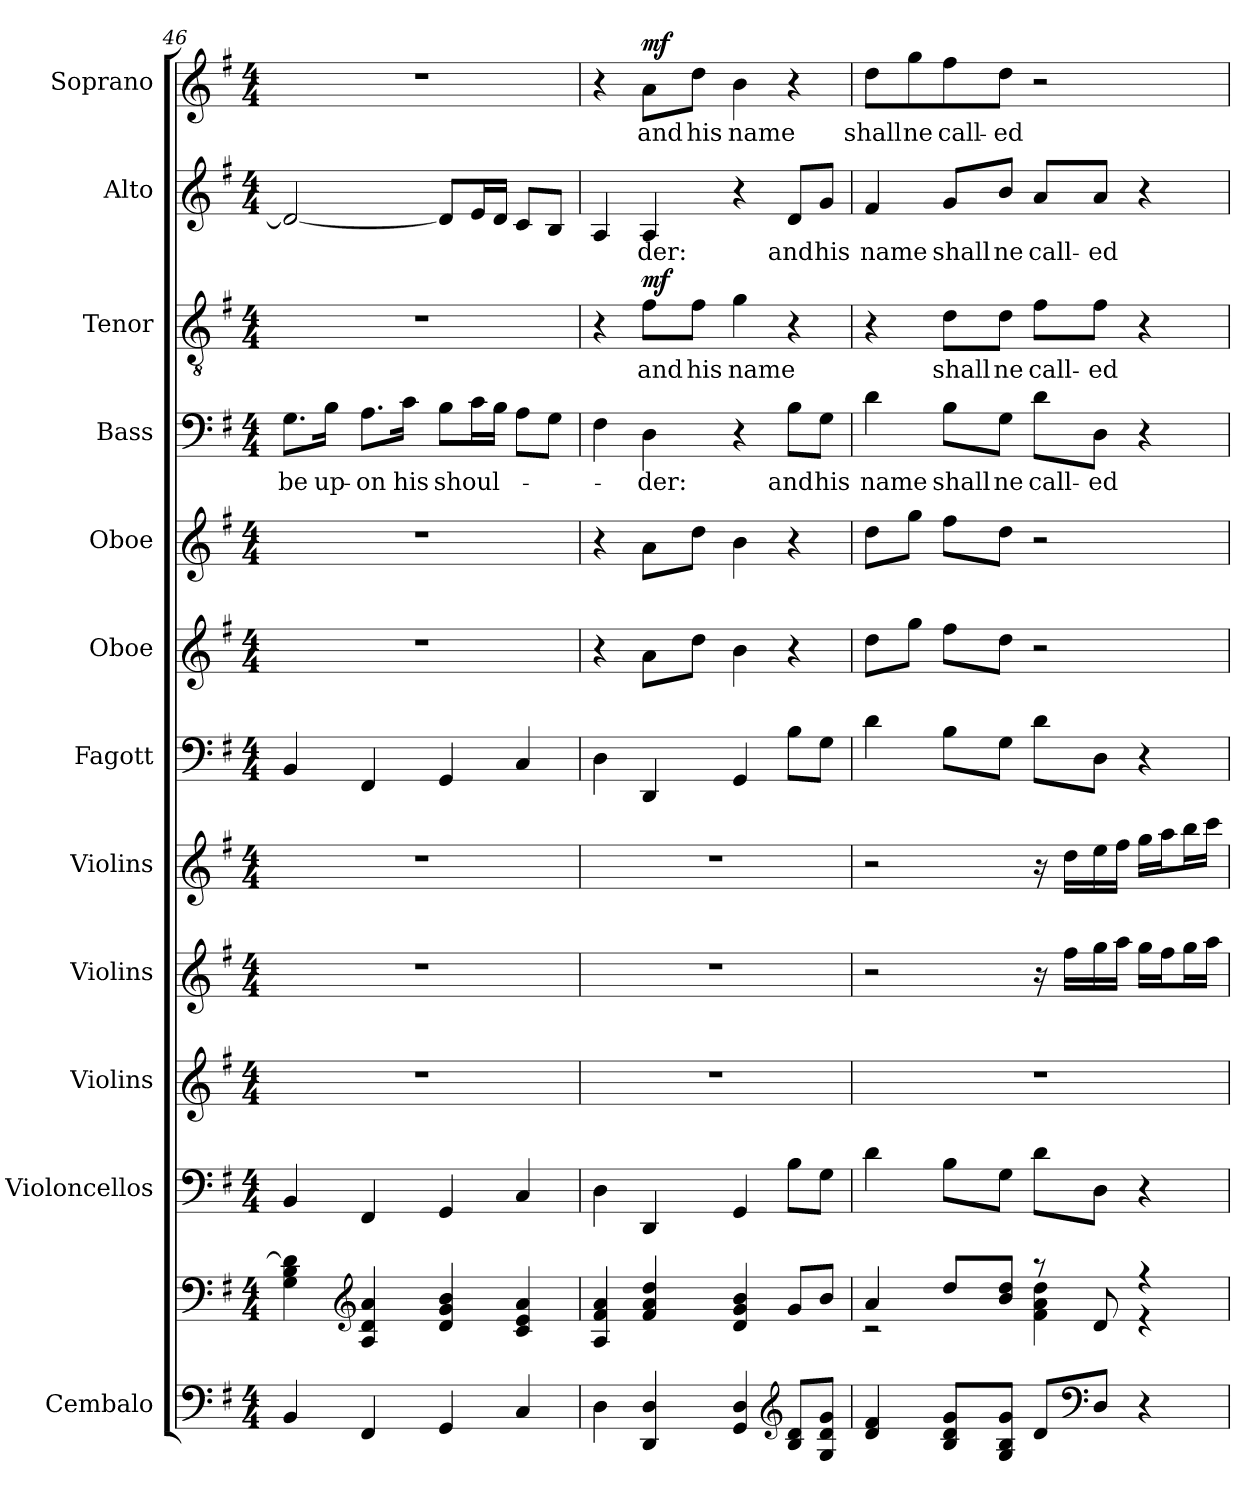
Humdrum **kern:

**kern	**kern	**kern	**kern	**kern	**kern	**kern	**kern	**kern	**kern	**text	**kern	**text	**dynam	**kern	**text	**kern	**text	**dynam
*part12	*part12	*part11	*part10	*part9	*part8	*part7	*part6	*part5	*part4	*part4	*part3	*part3	*part3	*part2	*part2	*part1	*part1	*part1
*staff13	*staff12	*staff11	*staff10	*staff9	*staff8	*staff7	*staff6	*staff5	*staff4	*staff4	*staff3	*staff3	*staff3	*staff2	*staff2	*staff1	*staff1	*staff1
*I"Cembalo	*	*I"Violoncellos	*I"Violins	*I"Violins	*I"Violins	*I"Fagott	*I"Oboe	*I"Oboe	*I"Bass	*	*I"Tenor	*	*	*I"Alto	*	*I"Soprano	*	*
*	*	*I'Vcs.	*I'Vlns.	*I'Vlns.	*I'Vlns.	*I'Fag.	*I'Ob.	*I'Ob.	*I'B.	*	*I'T.	*	*	*I'A.	*	*I'S.	*	*
!!LO:LB:g=z
*clefF4	*clefF4	*clefF4	*clefG2	*clefG2	*clefG2	*clefF4	*clefG2	*clefG2	*clefF4	*	*clefGv2	*	*	*clefG2	*	*clefG2	*	*
*k[f#]	*k[f#]	*k[f#]	*k[f#]	*k[f#]	*k[f#]	*k[f#]	*k[f#]	*k[f#]	*k[f#]	*	*k[f#]	*	*	*k[f#]	*	*k[f#]	*	*
*M4/4	*M4/4	*M4/4	*M4/4	*M4/4	*M4/4	*M4/4	*M4/4	*M4/4	*M4/4	*	*M4/4	*	*	*M4/4	*	*M4/4	*	*
=46	=46	=46	=46	=46	=46	=46	=46	=46	=46	=46	=46	=46	=46	=46	=46	=46	=46	=46
!	!	!	!	!	!	!	!	!	!	!LO:LY:b	!	!	!	!	!	!	!	!
4BB/	4G\ 4B\ 4d\]	4BB/	1r	1r	1r	4BB/	1r	1r	8.G\L	be	1r	.	.	2d/_	.	1r	.	.
!	!	!	!	!	!	!	!	!	!	!LO:LY:b	!	!	!	!	!	!	!	!
.	.	.	.	.	.	.	.	.	16B\Jk	up-	.	.	.	.	.	.	.	.
*	*clefG2	*	*	*	*	*	*	*	*	*	*	*	*	*	*	*	*	*
!	!	!	!	!	!	!	!	!	!	!LO:LY:b	!	!	!	!	!	!	!	!
4FF#/	4A/ 4d/ 4a/	4FF#/	.	.	.	4FF#/	.	.	8.A\L	-on	.	.	.	.	.	.	.	.
!	!	!	!	!	!	!	!	!	!	!LO:LY:b	!	!	!	!	!	!	!	!
.	.	.	.	.	.	.	.	.	16c\Jk	his	.	.	.	.	.	.	.	.
!	!	!	!	!	!	!	!	!	!	!LO:LY:b	!	!	!	!	!	!	!	!
4GG/	4d/ 4g/ 4b/	4GG/	.	.	.	4GG/	.	.	8B\L	shoul-	.	.	.	8d/L]	.	.	.	.
.	.	.	.	.	.	.	.	.	16c\L	.	.	.	.	16e/L	.	.	.	.
.	.	.	.	.	.	.	.	.	16B\JJ	.	.	.	.	16d/JJ	.	.	.	.
4C/	4c/ 4e/ 4a/	4C/	.	.	.	4C/	.	.	8A\L	.	.	.	.	8c/L	.	.	.	.
.	.	.	.	.	.	.	.	.	8G\J	.	.	.	.	8B/J	.	.	.	.
=47	=47	=47	=47	=47	=47	=47	=47	=47	=47	=47	=47	=47	=47	=47	=47	=47	=47	=47
4D\	4A/ 4f#/ 4a/	4D\	1r	1r	1r	4D\	4r	4r	4F#\	.	4r	.	.	4A/	.	4r	.	.
!	!	!	!	!	!	!	!	!	!	!LO:LY:b	!	!LO:LY:b	!LO:DY:a	!	!LO:LY:b	!	!LO:LY:b	!LO:DY:a
4DD/ 4D/	4f#/ 4a/ 4dd/	4DD/	.	.	.	4DD/	8a\L	8a\L	4D\	-der:	8f#\L	and	mf	4A/	-der:	8a\L	and	mf
!	!	!	!	!	!	!	!	!	!	!	!	!LO:LY:b	!	!	!	!	!LO:LY:b	!
.	.	.	.	.	.	.	8dd\J	8dd\J	.	.	8f#\J	his	.	.	.	8dd\J	his	.
!	!	!	!	!	!	!	!	!	!	!	!	!LO:LY:b	!	!	!	!	!LO:LY:b	!
4GG/ 4D/	4d/ 4g/ 4b/	4GG/	.	.	.	4GG/	4b\	4b\	4r	.	4g\	name	.	4r	.	4b\	name	.
*clefG2	*	*	*	*	*	*	*	*	*	*	*	*	*	*	*	*	*	*
!	!	!	!	!	!	!	!	!	!	!LO:LY:b	!	!	!	!	!LO:LY:b	!	!	!
8B/ 8d/L	8g/L	8B\L	.	.	.	8B\L	4r	4r	8B\L	and	4r	.	.	8d/L	and	4r	.	.
!	!	!	!	!	!	!	!	!	!	!LO:LY:b	!	!	!	!	!LO:LY:b	!	!	!
8G/ 8d/ 8g/J	8b/J	8G\J	.	.	.	8G\J	.	.	8G\J	his	.	.	.	8g/J	his	.	.	.
=48	=48	=48	=48	=48	=48	=48	=48	=48	=48	=48	=48	=48	=48	=48	=48	=48	=48	=48
*	*^	*	*	*	*	*	*	*	*	*	*	*	*	*	*	*	*	*
!	!	!	!	!	!	!	!	!	!	!	!LO:LY:b	!	!	!	!	!LO:LY:b	!	!LO:LY:b	!
4d/ 4f#/	4a/	2r	4d\	1r	2r	2r	4d\	8dd\L	8dd\L	4d\	name	4r	.	.	4f#/	name	8dd\L	shall	.
!	!	!	!	!	!	!	!	!	!	!	!	!	!	!	!	!	!	!LO:LY:b	!
.	.	.	.	.	.	.	.	8gg\J	8gg\J	.	.	.	.	.	.	.	8gg\	ne	.
!	!	!	!	!	!	!	!	!	!	!	!LO:LY:b	!	!LO:LY:b	!	!	!LO:LY:b	!	!LO:LY:b	!
8B/ 8d/ 8g/L	8dd/L	.	8B\L	.	.	.	8B\L	8ff#\L	8ff#\L	8B\L	shall	8d\L	shall	.	8g/L	shall	8ff#\	call-	.
!	!	!	!	!	!	!	!	!	!	!	!LO:LY:b	!	!LO:LY:b	!	!	!LO:LY:b	!	!LO:LY:b	!
8G/ 8B/ 8g/J	8b/ 8dd/J	.	8G\J	.	.	.	8G\J	8dd\J	8dd\J	8G\J	ne	8d\J	ne	.	8b/J	ne	8dd\J	-ed	.
!	!	!	!	!	!	!	!	!	!	!	!LO:LY:b	!	!LO:LY:b	!	!	!LO:LY:b	!	!	!
8d/L	8r	4f#\ 4a\ 4dd\	8d\L	.	16r	16r	8d\L	2r	2r	8d\L	call-	8f#\L	call-	.	8a/L	call-	2r	.	.
.	.	.	.	.	16ff#\LL	16dd\LL	.	.	.	.	.	.	.	.	.	.	.	.	.
*clefF4	*	*	*	*	*	*	*	*	*	*	*	*	*	*	*	*	*	*	*
!	!	!	!	!	!	!	!	!	!	!	!LO:LY:b	!	!LO:LY:b	!	!	!LO:LY:b	!	!	!
8D/J	8d/	.	8D\J	.	16gg\	16ee\	8D\J	.	.	8D\J	-ed	8f#\J	-ed	.	8a/J	-ed	.	.	.
.	.	.	.	.	16aa\JJ	16ff#\JJ	.	.	.	.	.	.	.	.	.	.	.	.	.
4r	4r	4r	4r	.	16gg\LL	16gg\LL	4r	.	.	4r	.	4r	.	.	4r	.	.	.	.
.	.	.	.	.	16ff#\J	16aa\J	.	.	.	.	.	.	.	.	.	.	.	.	.
.	.	.	.	.	16gg\L	16bb\L	.	.	.	.	.	.	.	.	.	.	.	.	.
.	.	.	.	.	16aa\JJ	16ccc\JJ	.	.	.	.	.	.	.	.	.	.	.	.	.
*	*v	*v	*	*	*	*	*	*	*	*	*	*	*	*	*	*	*	*	*
=	=	=	=	=	=	=	=	=	=	=	=	=	=	=	=	=	=	=
*-	*-	*-	*-	*-	*-	*-	*-	*-	*-	*-	*-	*-	*-	*-	*-	*-	*-	*-
